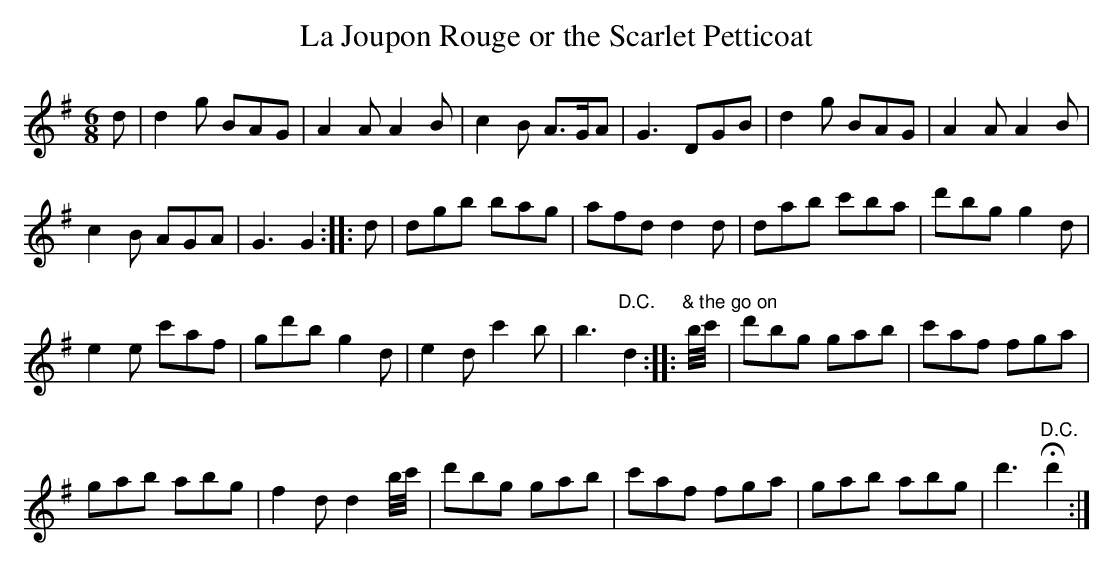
X:1
T:La Joupon Rouge or the Scarlet Petticoat
M:6/8
K:G
d|\
d2g BAG| A2A A2B| \
c2B A>GA| G3 DGB|\
d2g BAG| A2A A2B|
c2B AGA| G3 G2::\
d|\
dgb bag| afd d2d| \
dab c'ba| d'bg g2d|
e2e c'af| gd'b g2d| \
e2d c'2b| b3 "D.C."d2 ::\
"\& the go on"b//c'//|\
d'bg gab| c'af fga|
gab abg| f2d d2b//c'//|\
d'bg gab| c'af fga| \
gab abg| d'3 "D.C."Hd'2 :|
